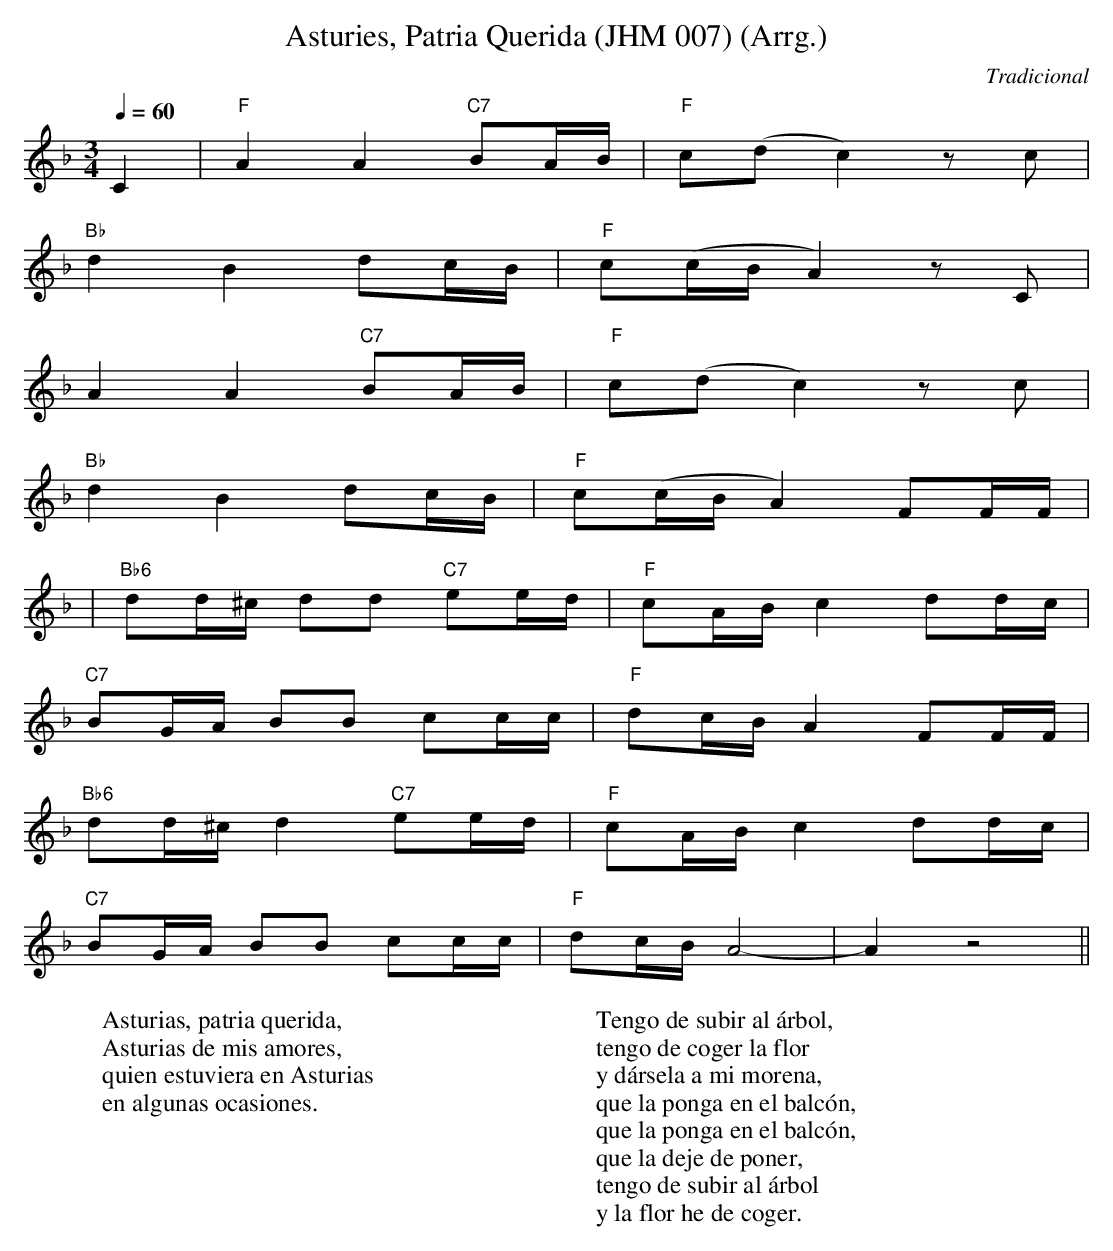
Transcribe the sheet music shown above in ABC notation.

X:1
T:Asturies, Patria Querida (JHM 007) (Arrg.)
C:Tradicional
M:3/4
L:1/8
Q:1/4=60
K:F
C2|"F"A2 A2 "C7"BA/B/|"F"c(d c2) zc|
"Bb"d2 B2 dc/B/|"F"c(c/B/ A2) zC|
A2 A2 "C7"BA/B/|"F"c(d c2) zc|
"Bb"d2 B2 dc/B/|"F"c(c/B/ A2) FF/F/|
|"Bb6"dd/^c/ dd "C7"ee/d/|"F"cA/B/ c2 dd/c/|
"C7"BG/A/ BB cc/c/|"F"dc/B/ A2 FF/F/|
"Bb6"dd/^c/ d2 "C7"ee/d/|"F"cA/B/ c2 dd/c/|
"C7"BG/A/ BB cc/c/|"F"dc/B/ A4-|A2 z4||
W:Asturias, patria querida,
W:Asturias de mis amores,
W:quien estuviera en Asturias
W:en algunas ocasiones.
W:
W:Tengo de subir al árbol,
W:tengo de coger la flor
W:y dársela a mi morena,
W:que la ponga en el balcón,
W:que la ponga en el balcón,
W:que la deje de poner,
W:tengo de subir al árbol
W:y la flor he de coger.
W:
